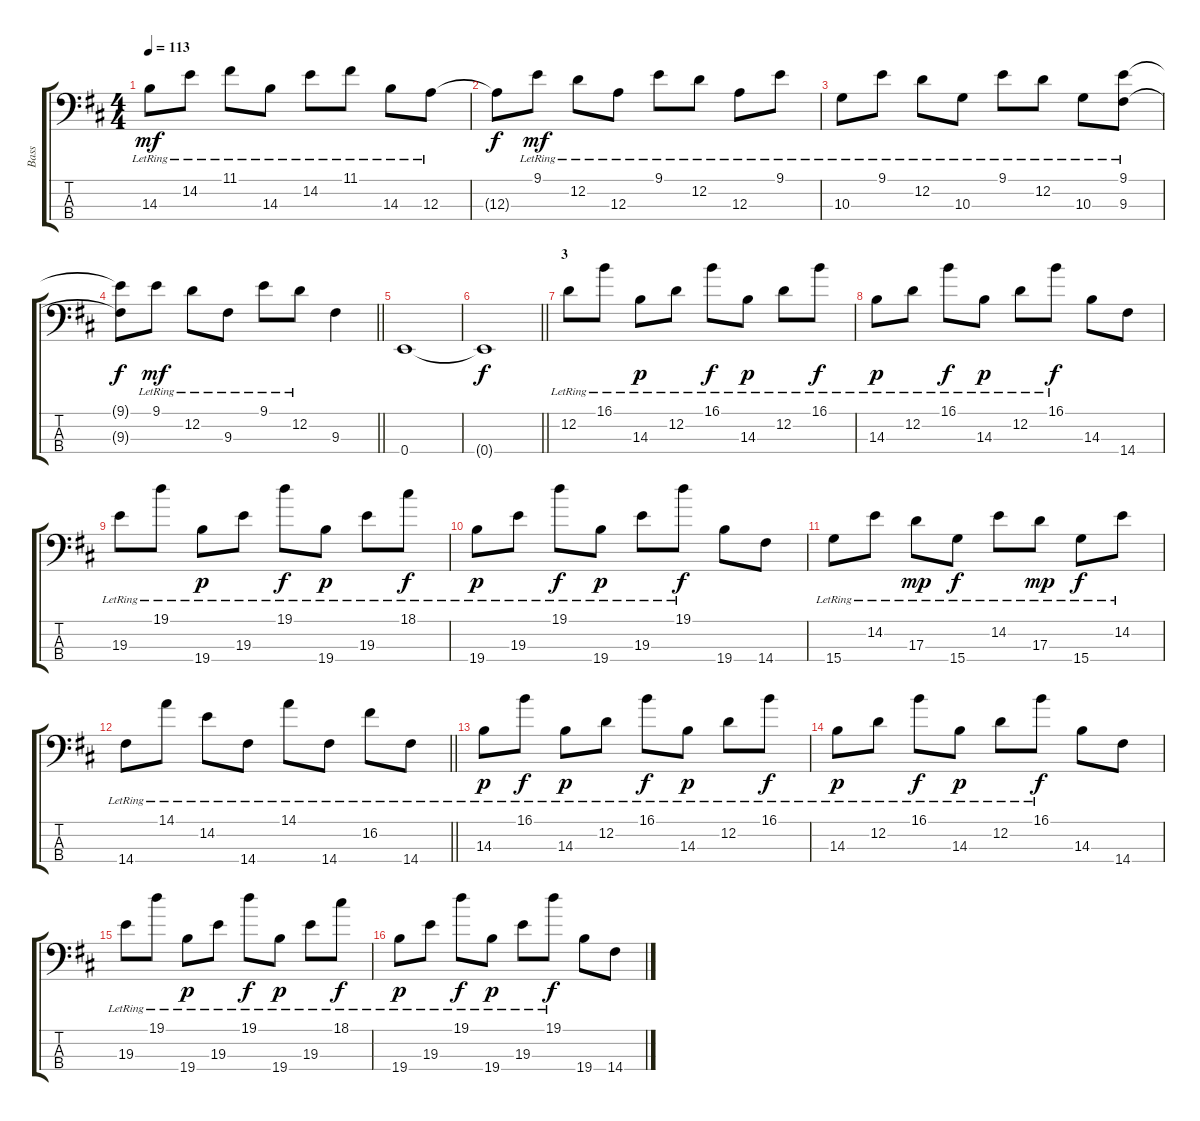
\track ("Bass" "Bass") {instrument electricbassfinger}
\staff {score tabs}
\tuning (G2 D2 A1 E1) {hide}
\ts (4 4)
\section ("" "")
\tempo 113
\clef f4
\ks bminor
14.3{lr}.8{dy mf} 14.2{lr}.8 11.1{lr}.8 14.3{lr}.8 14.2{lr}.8 11.1{lr}.8 14.3{lr}.8 12.3{lr}.8 |
12.3{t}.8{dy f} 9.1{lr}.8{dy mf} 12.2{lr}.8 12.3{lr}.8 9.1{lr}.8 12.2{lr}.8 12.3{lr}.8 9.1{lr}.8 |
10.3{lr}.8 9.1{lr}.8 12.2{lr}.8 10.3{lr}.8 9.1{lr}.8 12.2{lr}.8 10.3{lr}.8 (9.1{lr} 9.3{lr}).8 |
\barLineRight lightlight
(9.1{t} 9.3{t}).8{dy f} 9.1{lr}.8{dy mf} 12.2{lr}.8 9.3{lr}.8 9.1{lr}.8 12.2{lr}.8 9.3.4 |
\section ("" "")
0.4.1 |
\barLineRight lightlight
0.4{t}.1{dy f} |
\section ("" "3")
12.2{lr}.8 16.1{lr}.8 14.3{lr}.8{dy p} 12.2{lr}.8 16.1{lr}.8{dy f} 14.3{lr}.8{dy p} 12.2{lr}.8 16.1{lr}.8{dy f} |
14.3{lr}.8{dy p} 12.2{lr}.8 16.1{lr}.8{dy f} 14.3{lr}.8{dy p} 12.2{lr}.8 16.1{lr}.8{dy f} 14.3.8 14.4.8 |
19.3{lr}.8 19.1{lr}.8 19.4{lr}.8{dy p} 19.3{lr}.8 19.1{lr}.8{dy f} 19.4{lr}.8{dy p} 19.3{lr}.8 18.1{lr}.8{dy f} |
19.4{lr}.8{dy p} 19.3{lr}.8 19.1{lr}.8{dy f} 19.4{lr}.8{dy p} 19.3{lr}.8 19.1{lr}.8{dy f} 19.4.8 14.4.8 |
15.4{lr}.8 14.2{lr}.8 17.3{lr}.8{dy mp} 15.4{lr}.8{dy f} 14.2{lr}.8 17.3{lr}.8{dy mp} 15.4{lr}.8{dy f} 14.2{lr}.8 |
\barLineRight lightlight
14.4{lr}.8 14.1{lr}.8 14.2{lr}.8 14.4{lr}.8 14.1{lr}.8 14.4{lr}.8 16.2{lr}.8 14.4{lr}.8 |
\section ("" "")
14.3{lr}.8{dy p} 16.1{lr}.8{dy f} 14.3{lr}.8{dy p} 12.2{lr}.8 16.1{lr}.8{dy f} 14.3{lr}.8{dy p} 12.2{lr}.8 16.1{lr}.8{dy f} |
14.3{lr}.8{dy p} 12.2{lr}.8 16.1{lr}.8{dy f} 14.3{lr}.8{dy p} 12.2{lr}.8 16.1{lr}.8{dy f} 14.3.8 14.4.8 |
19.3{lr}.8 19.1{lr}.8 19.4{lr}.8{dy p} 19.3{lr}.8 19.1{lr}.8{dy f} 19.4{lr}.8{dy p} 19.3{lr}.8 18.1{lr}.8{dy f} |
19.4{lr}.8{dy p} 19.3{lr}.8 19.1{lr}.8{dy f} 19.4{lr}.8{dy p} 19.3{lr}.8 19.1{lr}.8{dy f} 19.4.8 14.4.8
